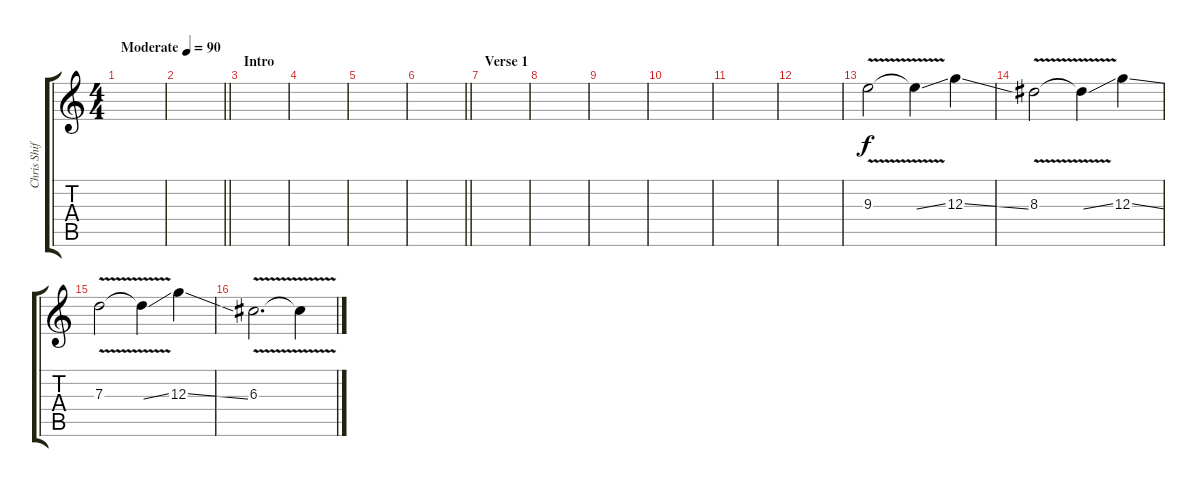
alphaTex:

\track ("Chris Shiflett" "Chris Shif") {instrument distortionguitar}
\staff {score tabs}
\tuning (E4 B3 G3 D3 A2 E2) {hide}
\ts (4 4)
\tempo (90 "Moderate")
\clef g2
\ks c
|
\barLineRight lightlight
|
\section ("" "Intro")
|
|
|
\barLineRight lightlight
|
\section ("" "Verse 1")
|
|
|
|
|
|
9.3{v}.2{volume 11} 9.3{ss t}.4 12.3{ss}.4 |
8.3{v}.2 8.3{ss t}.4 12.3{ss}.4 |
7.3{v}.2 7.3{ss t}.4 12.3{ss}.4 |
6.3{v}.2{d} 6.3{ss t}.4
